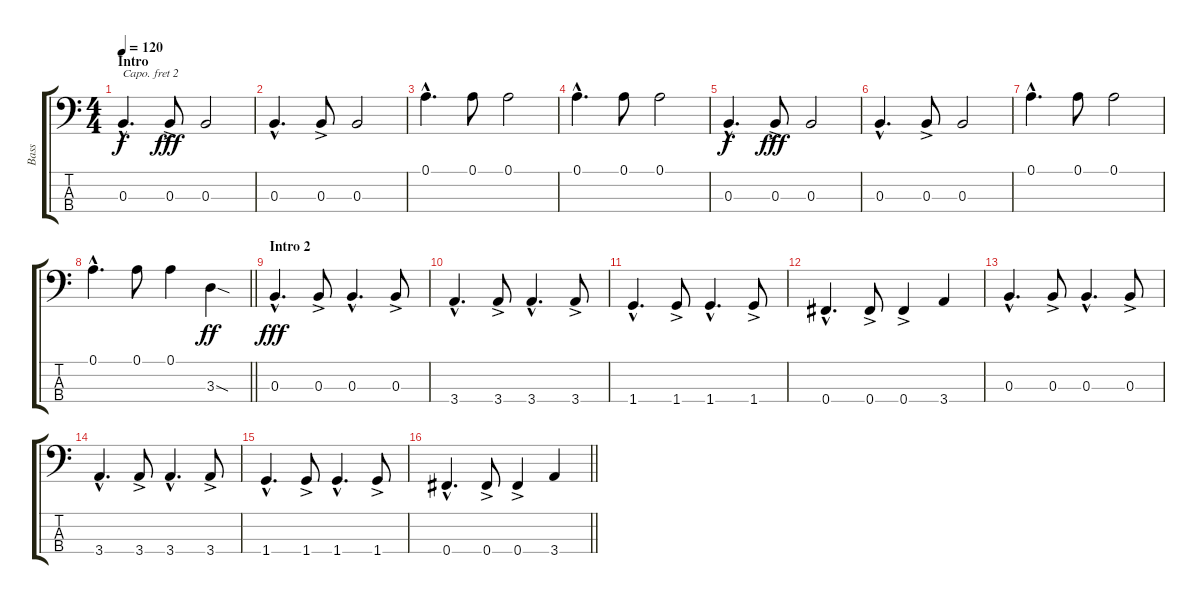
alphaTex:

\track ("Bass" "Bass") {instrument electricbassfinger}
\staff {score tabs}
\capo 2
\tuning (G2 D2 A1 E1) {hide}
\ts (4 4)
\section ("" "Intro")
\tempo 120
\clef f4
\ks c
0.3{hac}.4{d dy f instrument electricbassfinger} 0.3{ac}.8{dy fff} 0.3.2 |
0.3{hac}.4{d} 0.3{ac}.8 0.3.2 |
0.1{hac}.4{d} 0.1.8 0.1.2 |
0.1{hac}.4{d} 0.1.8 0.1.2 |
0.3{hac}.4{d dy f} 0.3{ac}.8{dy fff} 0.3.2 |
0.3{hac}.4{d} 0.3{ac}.8 0.3.2 |
0.1{hac}.4{d} 0.1.8 0.1.2 |
\barLineRight lightlight
0.1{hac}.4{d} 0.1.8 0.1.4 3.3{sod}.4{dy ff} |
\section ("" "Intro 2")
0.3{hac}.4{d dy fff} 0.3{ac}.8 0.3{hac}.4{d} 0.3{ac}.8 |
3.4{hac}.4{d} 3.4{ac}.8 3.4{hac}.4{d} 3.4{ac}.8 |
1.4{hac}.4{d} 1.4{ac}.8 1.4{hac}.4{d} 1.4{ac}.8 |
0.4{hac}.4{d} 0.4{ac}.8 0.4{ac}.4 3.4.4 |
0.3{hac}.4{d} 0.3{ac}.8 0.3{hac}.4{d} 0.3{ac}.8 |
3.4{hac}.4{d} 3.4{ac}.8 3.4{hac}.4{d} 3.4{ac}.8 |
1.4{hac}.4{d} 1.4{ac}.8 1.4{hac}.4{d} 1.4{ac}.8 |
\barLineRight lightlight
0.4{hac}.4{d} 0.4{ac}.8 0.4{ac}.4 3.4.4
